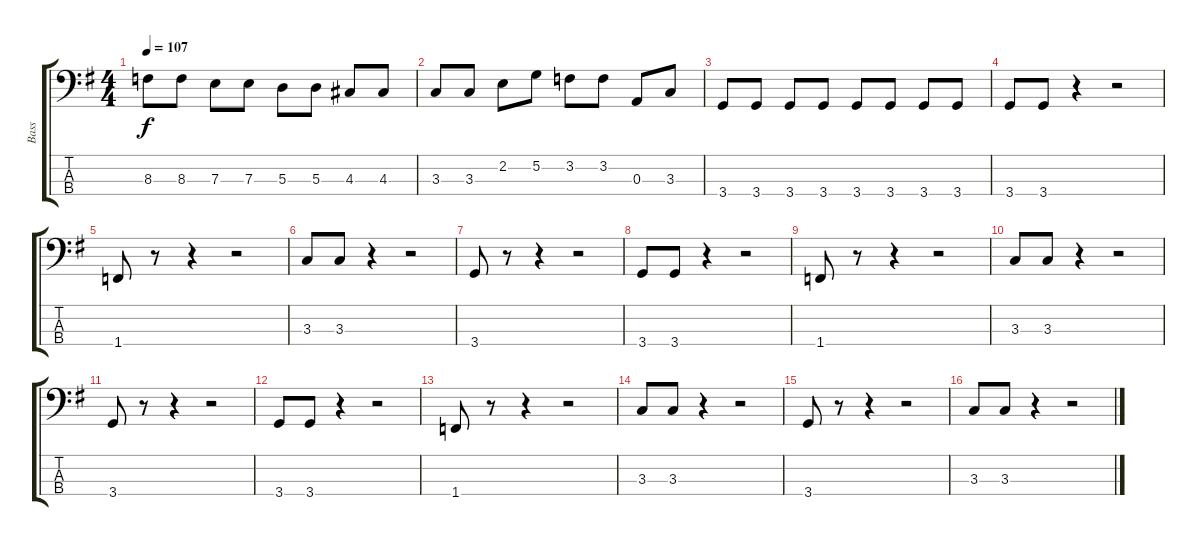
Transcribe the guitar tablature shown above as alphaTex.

\track ("Bass" "Bass") {instrument electricbassfinger}
\staff {score tabs}
\tuning (G2 D2 A1 E1) {hide}
\ts (4 4)
\tempo 107
\clef f4
\ks g
8.3.8{dy f} 8.3.8 7.3.8 7.3.8 5.3.8 5.3.8 4.3.8 4.3.8 |
3.3.8 3.3.8 2.2.8 5.2.8 3.2.8 3.2.8 0.3.8 3.3.8 |
3.4.8 3.4.8 3.4.8 3.4.8 3.4.8 3.4.8 3.4.8 3.4.8 |
3.4.8 3.4.8 r.4 r.2 |
1.4.8 r.8 r.4 r.2 |
3.3.8 3.3.8 r.4 r.2 |
3.4.8 r.8 r.4 r.2 |
3.4.8 3.4.8 r.4 r.2 |
1.4.8 r.8 r.4 r.2 |
3.3.8 3.3.8 r.4 r.2 |
3.4.8 r.8 r.4 r.2 |
3.4.8 3.4.8 r.4 r.2 |
1.4.8 r.8 r.4 r.2 |
3.3.8 3.3.8 r.4 r.2 |
3.4.8 r.8 r.4 r.2 |
3.3.8 3.3.8 r.4 r.2
